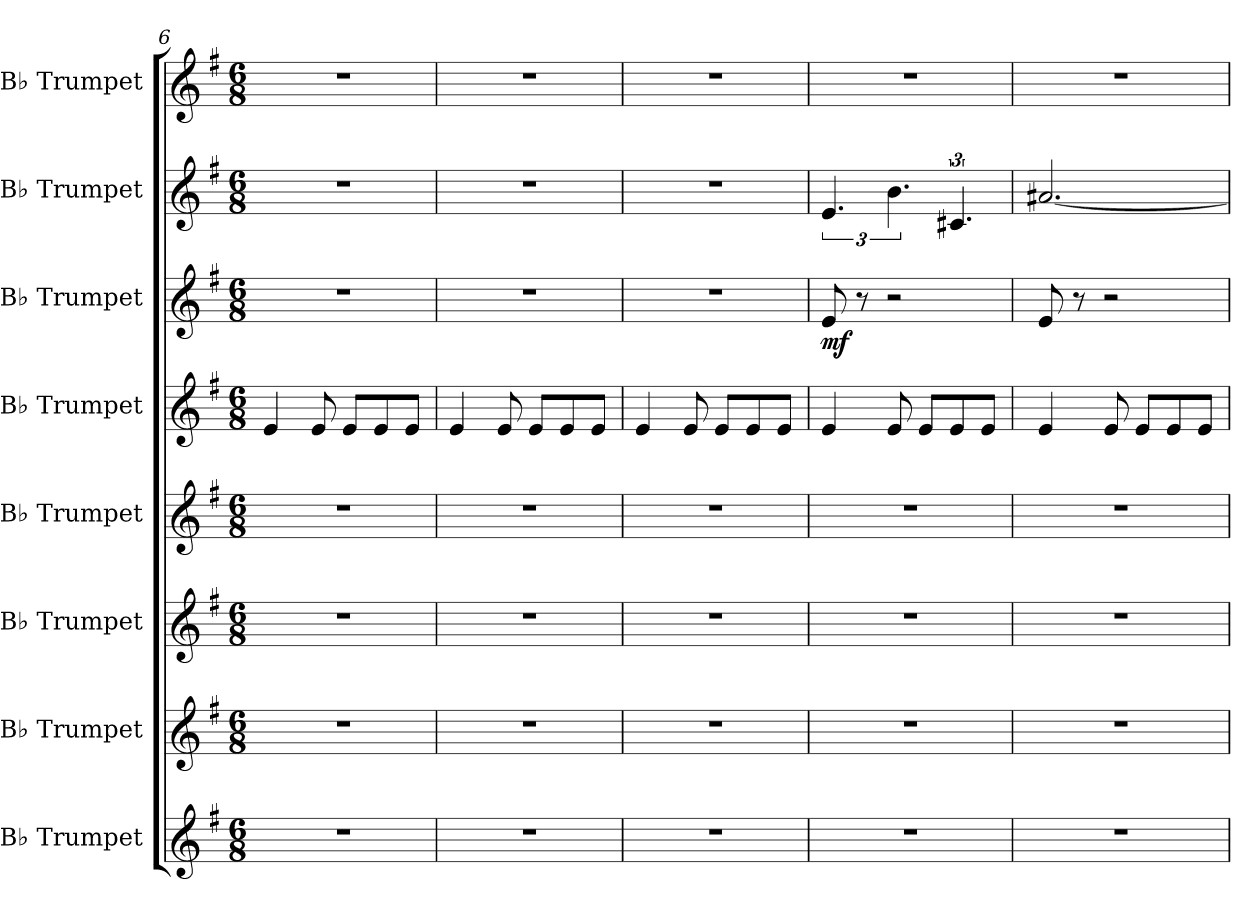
**kern	**kern	**kern	**kern	**kern	**kern	**dynam	**kern	**kern
*part8	*part7	*part6	*part5	*part4	*part3	*part3	*part2	*part1
*staff8	*staff7	*staff6	*staff5	*staff4	*staff3	*staff3	*staff2	*staff1
*I"B♭ Trumpet	*I"B♭ Trumpet	*I"B♭ Trumpet	*I"B♭ Trumpet	*I"B♭ Trumpet	*I"B♭ Trumpet	*	*I"B♭ Trumpet	*I"B♭ Trumpet
*I'B♭ Tpt.	*I'B♭ Tpt.	*I'B♭ Tpt.	*I'B♭ Tpt.	*I'B♭ Tpt.	*I'B♭ Tpt.	*	*I'B♭ Tpt.	*I'B♭ Tpt.
*clefG2	*clefG2	*clefG2	*clefG2	*clefG2	*clefG2	*	*clefG2	*clefG2
*ITrd1c2	*ITrd1c2	*ITrd1c2	*ITrd1c2	*ITrd1c2	*ITrd1c2	*	*ITrd1c2	*ITrd1c2
*k[b-]	*k[b-]	*k[b-]	*k[b-]	*k[b-]	*k[b-]	*	*k[b-]	*k[b-]
*M6/8	*M6/8	*M6/8	*M6/8	*M6/8	*M6/8	*	*M6/8	*M6/8
=6	=6	=6	=6	=6	=6	=6	=6	=6
2.r	2.r	2.r	2.r	4d/	2.r	.	2.r	2.r
.	.	.	.	8d/	.	.	.	.
.	.	.	.	8d/L	.	.	.	.
.	.	.	.	8d/	.	.	.	.
.	.	.	.	8d/J	.	.	.	.
=7	=7	=7	=7	=7	=7	=7	=7	=7
2.r	2.r	2.r	2.r	4d/	2.r	.	2.r	2.r
.	.	.	.	8d/	.	.	.	.
.	.	.	.	8d/L	.	.	.	.
.	.	.	.	8d/	.	.	.	.
.	.	.	.	8d/J	.	.	.	.
=8	=8	=8	=8	=8	=8	=8	=8	=8
2.r	2.r	2.r	2.r	4d/	2.r	.	2.r	2.r
.	.	.	.	8d/	.	.	.	.
.	.	.	.	8d/L	.	.	.	.
.	.	.	.	8d/	.	.	.	.
.	.	.	.	8d/J	.	.	.	.
=9	=9	=9	=9	=9	=9	=9	=9	=9
!	!	!	!	!	!	!LO:DY:b	!	!
2.r	2.r	2.r	2.r	4d/	8d/	mf	6.d/	2.r
.	.	.	.	.	8r	.	.	.
.	.	.	.	8d/	2r	.	6.a\	.
.	.	.	.	8d/L	.	.	.	.
.	.	.	.	8d/	.	.	6.Bn/	.
.	.	.	.	8d/J	.	.	.	.
=10	=10	=10	=10	=10	=10	=10	=10	=10
2.r	2.r	2.r	2.r	4d/	8d/	.	[2.g#X/	2.r
.	.	.	.	.	8r	.	.	.
.	.	.	.	8d/	2r	.	.	.
.	.	.	.	8d/L	.	.	.	.
.	.	.	.	8d/	.	.	.	.
.	.	.	.	8d/J	.	.	.	.
=	=	=	=	=	=	=	=	=
*-	*-	*-	*-	*-	*-	*-	*-	*-
